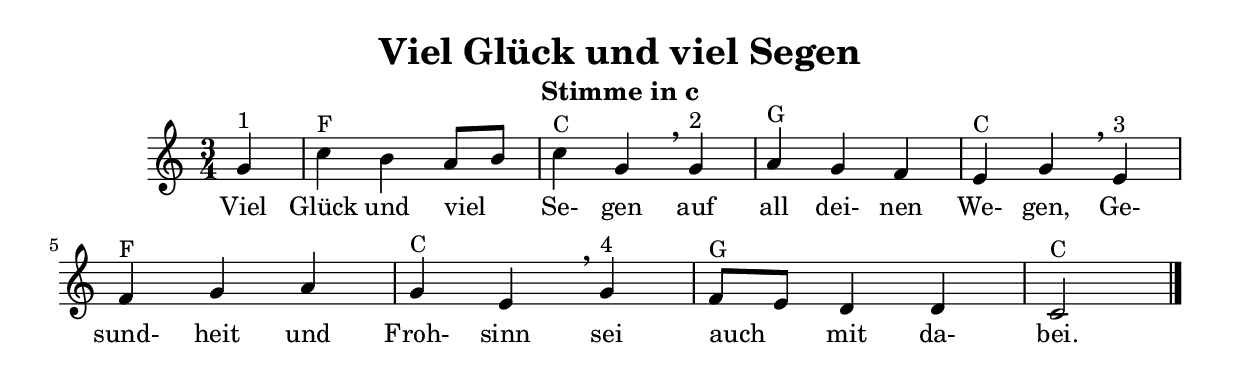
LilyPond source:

\version "2.20"
\header {
	title = "Viel Glück und viel Segen"
	subtitle = "Stimme in c"
	crossRefNumber = ""
	footnotes = ""
}

\new Staff {
	\time 3/4 \key c \major 
	\partial 4
	\relative {
		g'4 ^"1" | c4 ^"F" b4 a8[ b8] | c4 ^"C" g4 \breathe
		g4 ^"2" | a4 ^"G" g4 f4 | e4 ^"C" g4 \breathe
		e4 ^"3" | f4 ^"F" g4 a4 | g4 ^"C" e4 \breathe
		g4 ^"4" | f8 ^"G" e8 d4 d4 | c2 ^"C" \bar "|."
	}
}
\addlyrics {
	Viel Glück und viel _  Se- gen auf all dei- nen We- gen, 
	Ge- sund- heit und Froh- sinn sei auch _  mit da- bei.
} 
\layout {
	\context {
	\Score
	\override SpacingSpanner.base-shortest-duration = #(ly:make-moment 1/16)
	}
}
